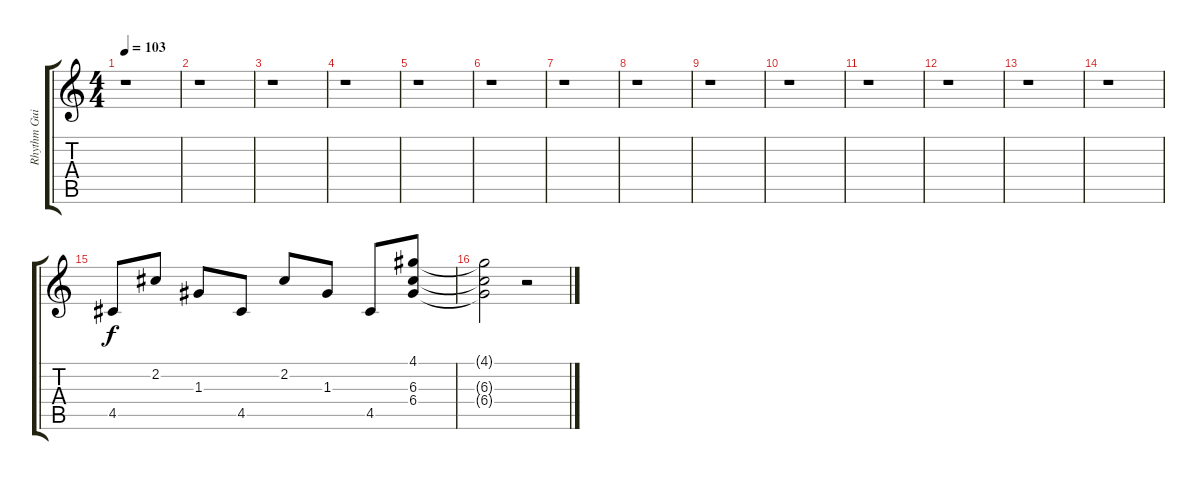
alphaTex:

\track ("Rhythm Guitar" "Rhythm Gui") {instrument acousticguitarsteel}
\staff {score tabs}
\tuning (E4 B3 G3 D3 A2 E2) {hide}
\ts (4 4)
\tempo 103
\clef g2
\ks c
r.1{dy f} |
r.1 |
r.1 |
r.1 |
r.1 |
r.1 |
r.1 |
r.1 |
r.1 |
r.1 |
r.1 |
r.1 |
r.1 |
r.1 |
4.5.8 2.2.8 1.3.8 4.5.8 2.2.8 1.3.8 4.5.8 (4.1 6.3 6.4).8 |
(4.1{t} 6.3{t} 6.4{t}).2 r.2
